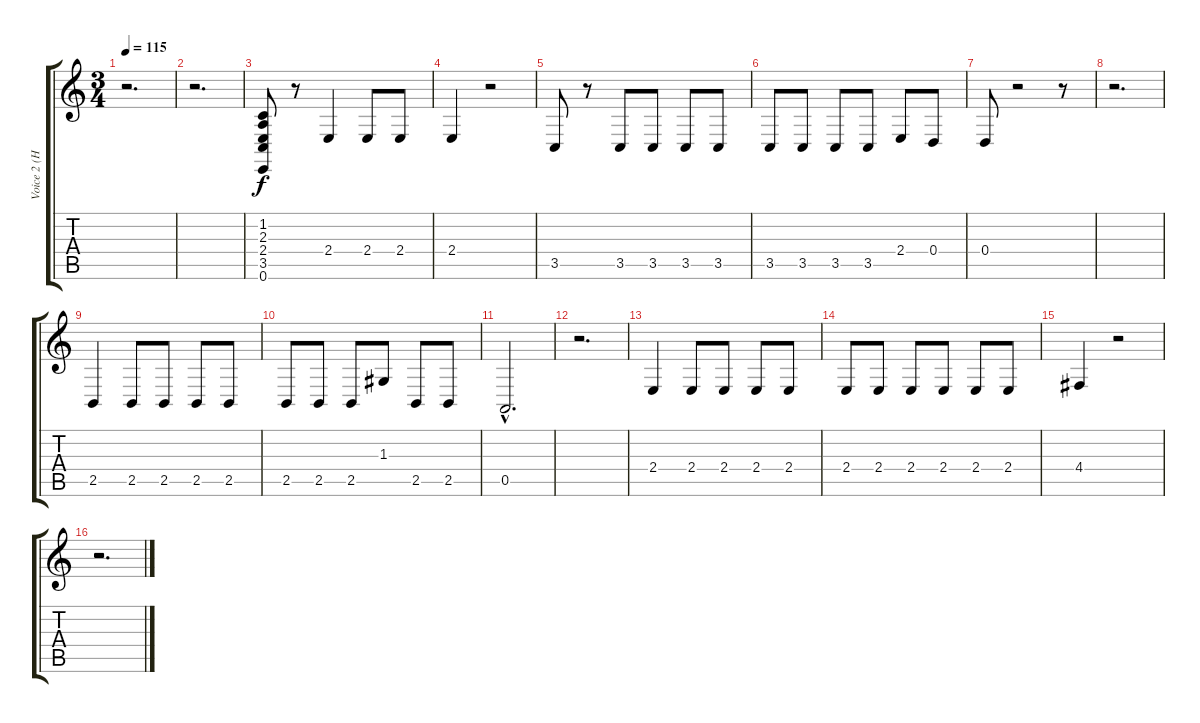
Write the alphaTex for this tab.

\track ("Voice 2 (Harmony) " "Voice 2 (H") {instrument sopranosax}
\staff {score tabs}
\tuning (E4 B3 G3 D3 A2 E2) {hide}
\ts (3 4)
\tempo 115
\clef g2
\ks c
r.2{d dy f instrument sopranosax} |
r.2{d} |
(1.2 2.3 2.4 3.5 0.6).8 r.8 2.4.4 2.4.8 2.4.8 |
2.4.4 r.2 |
3.5.8 r.8 3.5.8 3.5.8 3.5.8 3.5.8 |
3.5.8 3.5.8 3.5.8 3.5.8 2.4.8 0.4.8 |
0.4.8 r.2 r.8 |
r.2{d} |
2.5.4 2.5.8 2.5.8 2.5.8 2.5.8 |
2.5.8 2.5.8 2.5.8 1.3.8 2.5.8 2.5.8 |
0.5{hac}.2{d} |
r.2{d} |
2.4.4 2.4.8 2.4.8 2.4.8 2.4.8 |
2.4.8 2.4.8 2.4.8 2.4.8 2.4.8 2.4.8 |
4.4.4 r.2 |
r.2{d}
